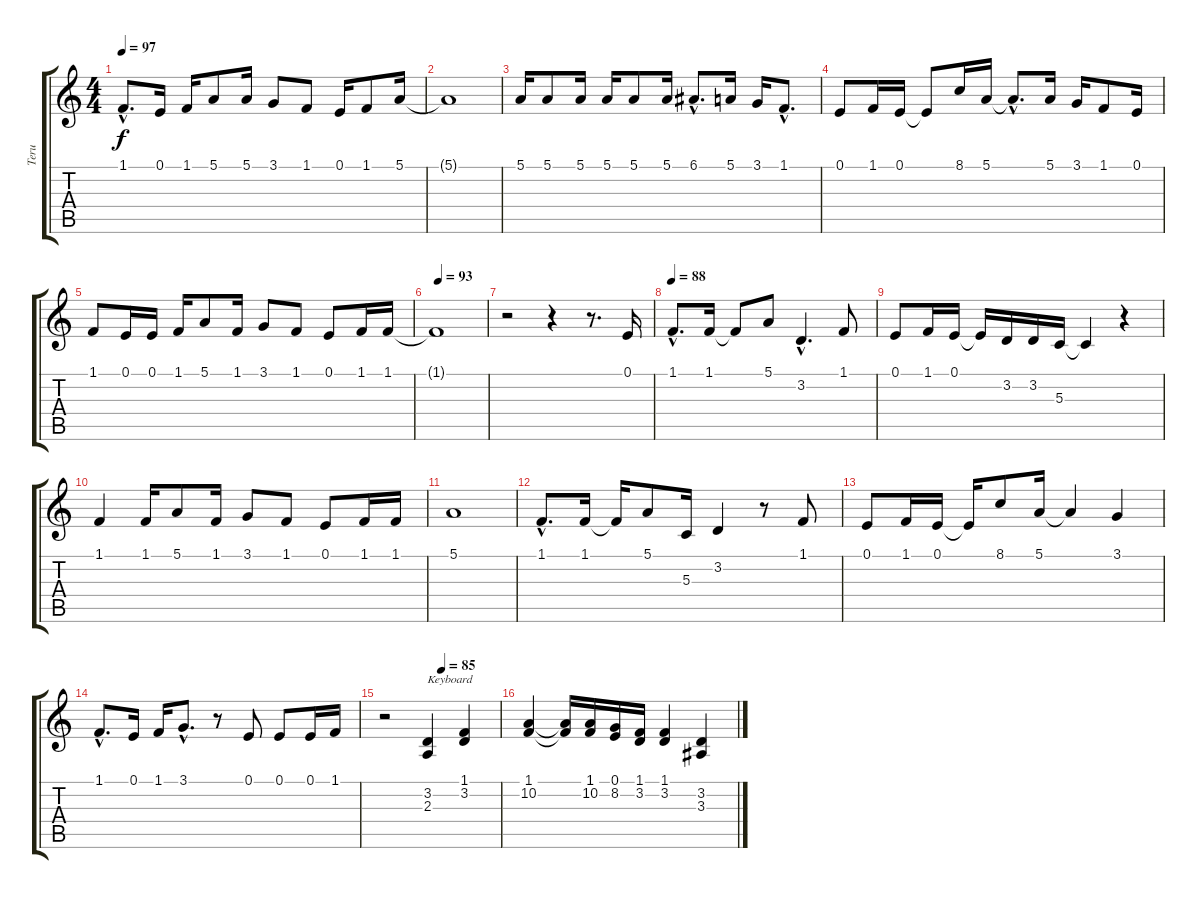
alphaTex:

\track ("Teru" "Teru") {instrument voiceoohs}
\staff {score tabs}
\tuning (E4 B3 G3 D3 A2 E2) {hide}
\ts (4 4)
\tempo 97
\clef g2
\ks c
1.1{hac}.8{d dy f} 0.1.16 1.1.16 5.1.8 5.1.16 3.1.8 1.1.8 0.1.16 1.1.8 5.1.16 |
5.1{t}.1 |
5.1.16 5.1.8 5.1.16 5.1.16 5.1.8 5.1.16 6.1{hac}.8{d} 5.1.16 3.1.16 1.1{hac}.8{d} |
0.1.8 1.1.16 0.1.16 0.1{t}.8 8.1.16 5.1.16 5.1{hac t}.8{d} 5.1.16 3.1.16 1.1.8 0.1.16 |
1.1.8 0.1.16 0.1.16 1.1.16 5.1.8 1.1.16 3.1.8 1.1.8 0.1.8 1.1.16 1.1.16 |
\tempo (93 0.0625)
1.1{t}.1 |
r.2 r.4 r.8{d} 0.1.16 |
\tempo 88
1.1{hac}.8{d} 1.1.16 1.1{t}.8 5.1.8 3.2{hac}.4{d} 1.1.8 |
0.1.8 1.1.16 0.1.16 0.1{t}.16 3.2.16 3.2.16 5.3.16 5.3{t}.4 r.4 |
1.1.4 1.1.16 5.1.8 1.1.16 3.1.8 1.1.8 0.1.8 1.1.16 1.1.16 |
5.1.1 |
1.1{hac}.8{d} 1.1.16 1.1{t}.16 5.1.8 5.3.16 3.2.4 r.8 1.1.8 |
0.1.8 1.1.16 0.1.16 0.1{t}.16 8.1.8 5.1.16 5.1{t}.4 3.1.4 |
1.1{hac}.8{d} 0.1.16 1.1.16 3.1{hac}.8{d} r.8 0.1.8 0.1.8 0.1.16 1.1.16 |
\tempo (85 0.5)
r.2 (3.2 2.3).4{txt "Keyboard" instrument churchorgan} (1.1 3.2).4 |
(1.1 10.2).4 (1.1{t} 10.2{t}).16 (1.1 10.2).16 (0.1 8.2).16 (1.1 3.2).16 (1.1 3.2).4 (3.2 3.3).4
